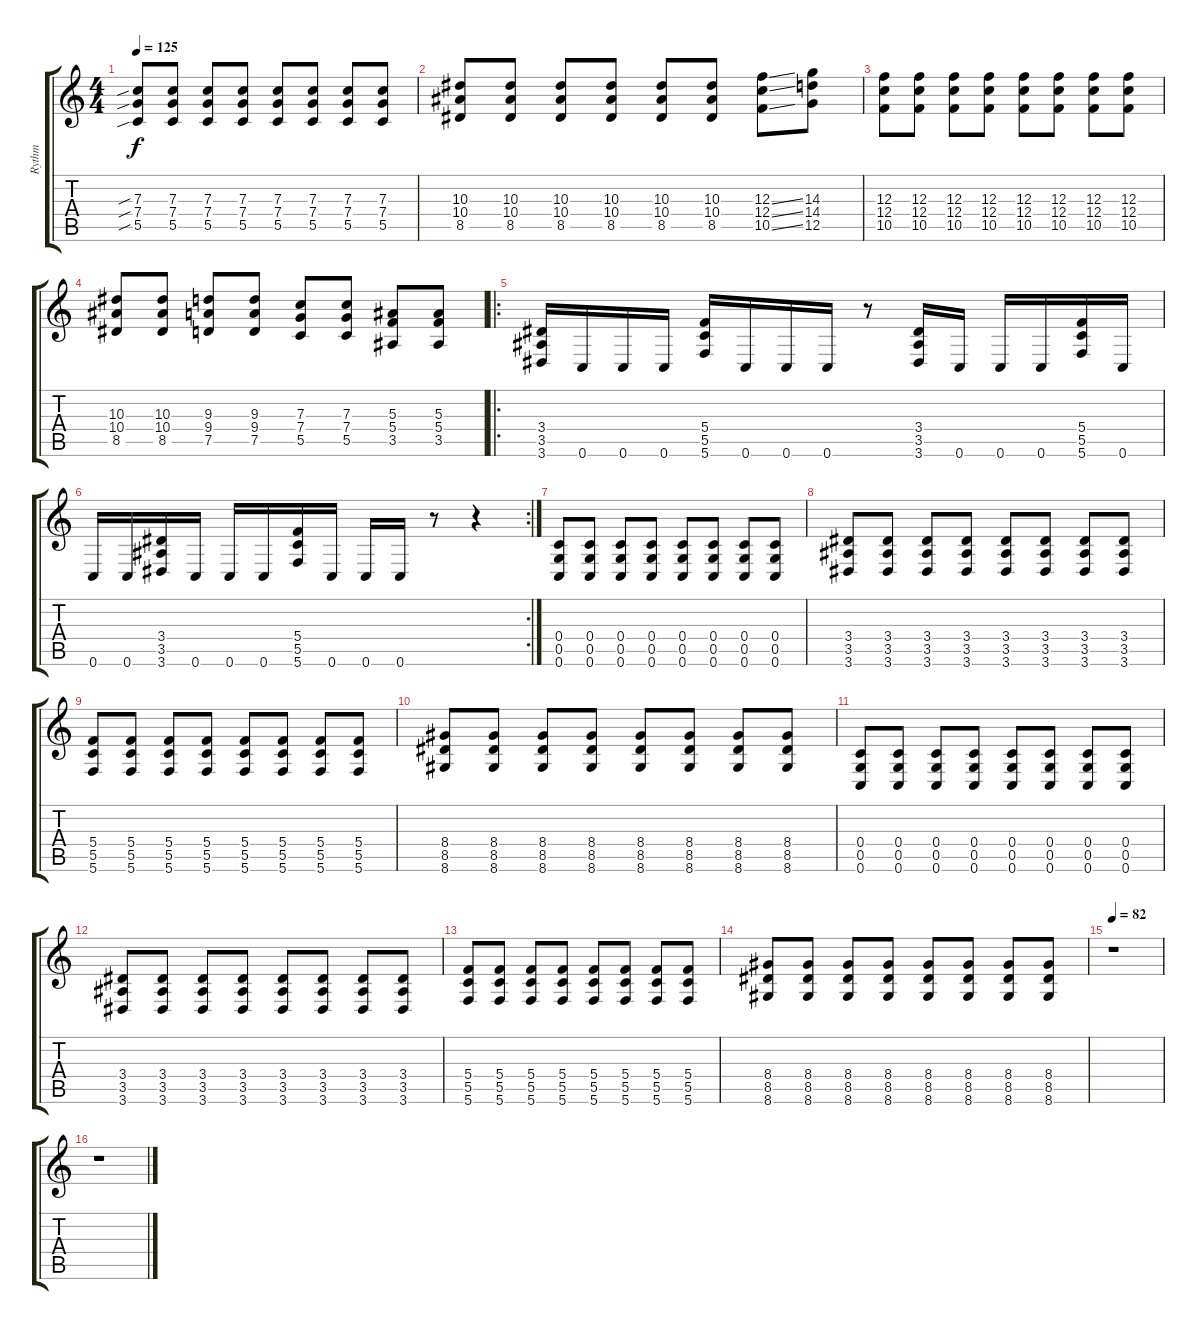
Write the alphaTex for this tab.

\track ("Rythm" "Rythm") {instrument overdrivenguitar}
\staff {score tabs}
\tuning (D4 A3 F3 C3 G2 C2) {hide}
\ts (4 4)
\tempo 125
\clef g2
\ks c
(7.3{sib} 7.4{sib} 5.5{sib}).8{dy f} (7.3 7.4 5.5).8 (7.3 7.4 5.5).8 (7.3 7.4 5.5).8 (7.3 7.4 5.5).8 (7.3 7.4 5.5).8 (7.3 7.4 5.5).8 (7.3 7.4 5.5).8 |
(10.3 10.4 8.5).8 (10.3 10.4 8.5).8 (10.3 10.4 8.5).8 (10.3 10.4 8.5).8 (10.3 10.4 8.5).8 (10.3 10.4 8.5).8 (12.3{ss} 12.4{ss} 10.5{ss}).8 (14.3 14.4 12.5).8 |
(12.3 12.4 10.5).8 (12.3 12.4 10.5).8 (12.3 12.4 10.5).8 (12.3 12.4 10.5).8 (12.3 12.4 10.5).8 (12.3 12.4 10.5).8 (12.3 12.4 10.5).8 (12.3 12.4 10.5).8 |
(10.3 10.4 8.5).8 (10.3 10.4 8.5).8 (9.3 9.4 7.5).8 (9.3 9.4 7.5).8 (7.3 7.4 5.5).8 (7.3 7.4 5.5).8 (5.3 5.4 3.5).8 (5.3 5.4 3.5).8 |
\ro
(3.4 3.5 3.6).16 0.6.16 0.6.16 0.6.16 (5.4 5.5 5.6).16 0.6.16 0.6.16 0.6.16 r.8 (3.4 3.5 3.6).16 0.6.16 0.6.16 0.6.16 (5.4 5.5 5.6).16 0.6.16 |
\rc 2
0.6.16 0.6.16 (3.4 3.5 3.6).16 0.6.16 0.6.16 0.6.16 (5.4 5.5 5.6).16 0.6.16 0.6.16 0.6.16 r.8 r.4 |
(0.4 0.5 0.6).8 (0.4 0.5 0.6).8 (0.4 0.5 0.6).8 (0.4 0.5 0.6).8 (0.4 0.5 0.6).8 (0.4 0.5 0.6).8 (0.4 0.5 0.6).8 (0.4 0.5 0.6).8 |
(3.4 3.5 3.6).8 (3.4 3.5 3.6).8 (3.4 3.5 3.6).8 (3.4 3.5 3.6).8 (3.4 3.5 3.6).8 (3.4 3.5 3.6).8 (3.4 3.5 3.6).8 (3.4 3.5 3.6).8 |
(5.4 5.5 5.6).8 (5.4 5.5 5.6).8 (5.4 5.5 5.6).8 (5.4 5.5 5.6).8 (5.4 5.5 5.6).8 (5.4 5.5 5.6).8 (5.4 5.5 5.6).8 (5.4 5.5 5.6).8 |
(8.4 8.5 8.6).8 (8.4 8.5 8.6).8 (8.4 8.5 8.6).8 (8.4 8.5 8.6).8 (8.4 8.5 8.6).8 (8.4 8.5 8.6).8 (8.4 8.5 8.6).8 (8.4 8.5 8.6).8 |
(0.4 0.5 0.6).8 (0.4 0.5 0.6).8 (0.4 0.5 0.6).8 (0.4 0.5 0.6).8 (0.4 0.5 0.6).8 (0.4 0.5 0.6).8 (0.4 0.5 0.6).8 (0.4 0.5 0.6).8 |
(3.4 3.5 3.6).8 (3.4 3.5 3.6).8 (3.4 3.5 3.6).8 (3.4 3.5 3.6).8 (3.4 3.5 3.6).8 (3.4 3.5 3.6).8 (3.4 3.5 3.6).8 (3.4 3.5 3.6).8 |
(5.4 5.5 5.6).8 (5.4 5.5 5.6).8 (5.4 5.5 5.6).8 (5.4 5.5 5.6).8 (5.4 5.5 5.6).8 (5.4 5.5 5.6).8 (5.4 5.5 5.6).8 (5.4 5.5 5.6).8 |
(8.4 8.5 8.6).8 (8.4 8.5 8.6).8 (8.4 8.5 8.6).8 (8.4 8.5 8.6).8 (8.4 8.5 8.6).8 (8.4 8.5 8.6).8 (8.4 8.5 8.6).8 (8.4 8.5 8.6).8 |
\tempo 82
r.1 |
r.1
